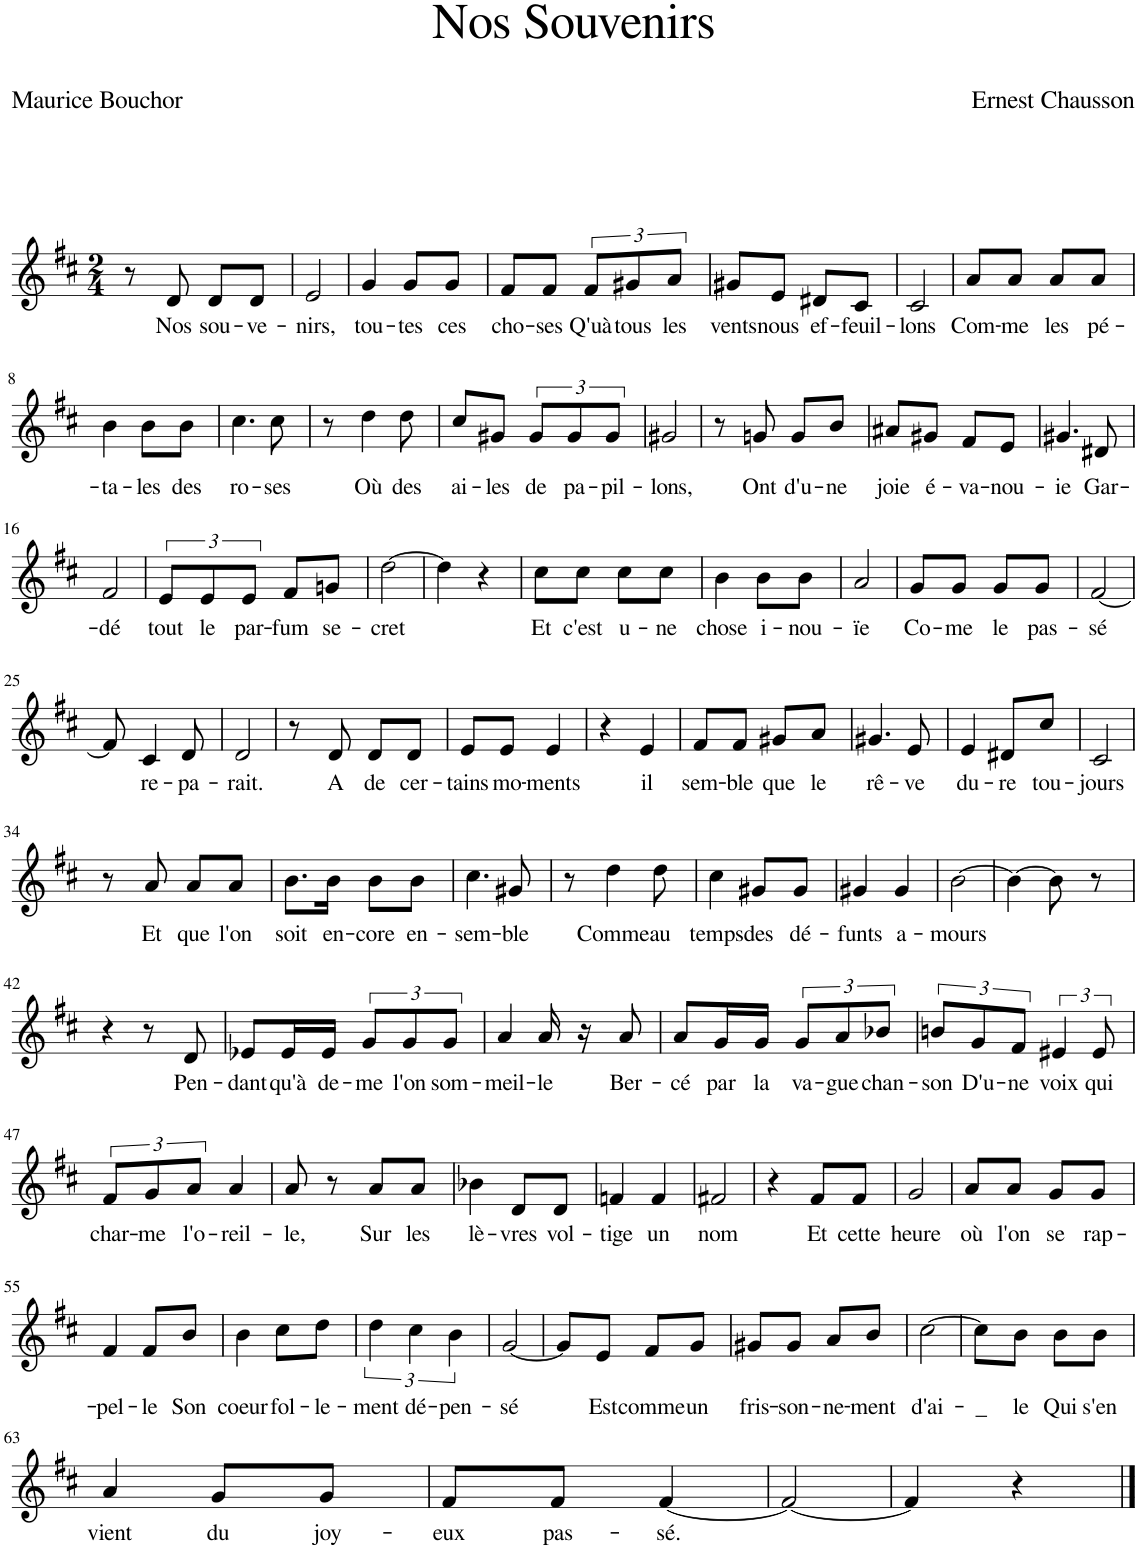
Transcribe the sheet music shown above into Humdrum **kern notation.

**kern	**text
*part1	*part1
*staff1	*staff1
*I"Piano	*
*I'Pno	*
*clefG2	*
*k[f#c#]	*
*M2/4	*
=1	=1
8r	.
!	!LO:LY:b
8d/	Nos
!	!LO:LY:b
8d/L	sou-
!	!LO:LY:b
8d/J	-ve-
=2	=2
!	!LO:LY:b
2e/	-nirs,
=3	=3
!	!LO:LY:b
4g/	tou-
!	!LO:LY:b
8g/L	-tes
!	!LO:LY:b
8g/J	ces
=4	=4
!	!LO:LY:b
8f#/L	cho-
!	!LO:LY:b
8f#/J	-ses
!	!LO:LY:b
12f#/L	Q'uà
!	!LO:LY:b
12g#X/	tous
!	!LO:LY:b
12a/J	les
=5	=5
!	!LO:LY:b
8g#X/L	vents
!	!LO:LY:b
8e/J	nous
!	!LO:LY:b
8d#X/L	ef-
!	!LO:LY:b
8c#/J	-feuil-
=6	=6
!	!LO:LY:b
2c#/	-lons
=7	=7
!	!LO:LY:b
8a/L	Com-
!	!LO:LY:b
8a/J	-me
!	!LO:LY:b
8a/L	les
!	!LO:LY:b
8a/J	pé-
!!LO:LB:g=z
=8	=8
!	!LO:LY:b
4b\	-ta-
!	!LO:LY:b
8b\L	-les
!	!LO:LY:b
8b\J	des
=9	=9
!	!LO:LY:b
4.cc#\	ro-
!	!LO:LY:b
8cc#\	-ses
=10	=10
8r	.
!	!LO:LY:b
4dd\	Où
!	!LO:LY:b
8dd\	des
=11	=11
!	!LO:LY:b
8cc#/L	ai-
!	!LO:LY:b
8g#X/J	-les
!	!LO:LY:b
12g#/L	de
!	!LO:LY:b
12g#/	pa-
!	!LO:LY:b
12g#/J	-pil-
=12	=12
!	!LO:LY:b
2g#X/	-lons,
=13	=13
8r	.
!	!LO:LY:b
8gn/	Ont
!	!LO:LY:b
8g/L	d'u-
!	!LO:LY:b
8b/J	-ne
=14	=14
!	!LO:LY:b
8a#X/L	joie
!	!LO:LY:b
8g#X/J	é-
!	!LO:LY:b
8f#/L	-va-
!	!LO:LY:b
8e/J	-nou-
=15	=15
!	!LO:LY:b
4.g#X/	-ie
!	!LO:LY:b
8d#X/	Gar-
!!LO:LB:g=z
=16	=16
!	!LO:LY:b
2f#/	-dé
=17	=17
!	!LO:LY:b
12e/L	tout
!	!LO:LY:b
12e/	le
!	!LO:LY:b
12e/J	par-
!	!LO:LY:b
8f#/L	-fum
!	!LO:LY:b
8gn/J	se-
=18	=18
!	!LO:LY:b
[2dd\	-cret
=19	=19
4dd\]	.
4r	.
=20	=20
!	!LO:LY:b
8cc#\L	Et
!	!LO:LY:b
8cc#\J	c'est
!	!LO:LY:b
8cc#\L	u-
!	!LO:LY:b
8cc#\J	-ne
=21	=21
!	!LO:LY:b
4b\	chose
!	!LO:LY:b
8b\L	i-
!	!LO:LY:b
8b\J	-nou-
=22	=22
!	!LO:LY:b
2a/	-ïe
=23	=23
!	!LO:LY:b
8g/L	Co-
!	!LO:LY:b
8g/J	-me
!	!LO:LY:b
8g/L	le
!	!LO:LY:b
8g/J	pas-
=24	=24
!	!LO:LY:b
[2f#/	-sé
!!LO:LB:g=z
=25	=25
8f#/]	.
!	!LO:LY:b
4c#/	re-
!	!LO:LY:b
8d/	-pa-
=26	=26
!	!LO:LY:b
2d/	-rait.
=27	=27
8r	.
!	!LO:LY:b
8d/	A
!	!LO:LY:b
8d/L	de
!	!LO:LY:b
8d/J	cer-
=28	=28
!	!LO:LY:b
8e/L	-tains
!	!LO:LY:b
8e/J	mo-
!	!LO:LY:b
4e/	-ments
=29	=29
4r	.
!	!LO:LY:b
4e/	il
=30	=30
!	!LO:LY:b
8f#/L	sem-
!	!LO:LY:b
8f#/J	-ble
!	!LO:LY:b
8g#X/L	que
!	!LO:LY:b
8a/J	le
=31	=31
!	!LO:LY:b
4.g#X/	rê-
!	!LO:LY:b
8e/	-ve
=32	=32
!	!LO:LY:b
4e/	du-
!	!LO:LY:b
8d#X/L	-re
!	!LO:LY:b
8cc#/J	tou-
=33	=33
!	!LO:LY:b
2c#/	-jours
!!LO:LB:g=z
=34	=34
8r	.
!	!LO:LY:b
8a/	Et
!	!LO:LY:b
8a/L	que
!	!LO:LY:b
8a/J	l'on
=35	=35
!	!LO:LY:b
8.b\L	soit
!	!LO:LY:b
16b\Jk	en-
!	!LO:LY:b
8b\L	-core
!	!LO:LY:b
8b\J	en-
=36	=36
!	!LO:LY:b
4.cc#\	-sem-
!	!LO:LY:b
8g#X/	-ble
=37	=37
8r	.
!	!LO:LY:b
4dd\	Comme
!	!LO:LY:b
8dd\	au
=38	=38
!	!LO:LY:b
4cc#\	temps
!	!LO:LY:b
8g#X/L	des
!	!LO:LY:b
8g#/J	dé-
=39	=39
!	!LO:LY:b
4g#X/	-funts
!	!LO:LY:b
4g#/	a-
=40	=40
!	!LO:LY:b
[2b\	-mours
=41	=41
4b\_	.
8b\]	.
8r	.
!!LO:LB:g=z
=42	=42
4r	.
8r	.
!	!LO:LY:b
8d/	Pen-
=43	=43
!	!LO:LY:b
8e-X/L	-dant
!	!LO:LY:b
16e-/L	qu'à
!	!LO:LY:b
16e-/JJ	de-
!	!LO:LY:b
12g/L	-me
!	!LO:LY:b
12g/	l'on
!	!LO:LY:b
12g/J	som-
=44	=44
!	!LO:LY:b
4a/	-meil-
!	!LO:LY:b
16a/	-le
16r	.
!	!LO:LY:b
8a/	Ber-
=45	=45
!	!LO:LY:b
8a/L	-cé
!	!LO:LY:b
16g/L	par
!	!LO:LY:b
16g/JJ	la
!	!LO:LY:b
12g/L	va-
!	!LO:LY:b
12a/	-gue
!	!LO:LY:b
12b-X/J	chan-
=46	=46
!	!LO:LY:b
12bn/L	-son
!	!LO:LY:b
12g/	D'u-
!	!LO:LY:b
12f#/J	-ne
!	!LO:LY:b
6e#X/	voix
!	!LO:LY:b
12e#/	qui
!!LO:LB:g=z
=47	=47
!	!LO:LY:b
12f#/L	char-
!	!LO:LY:b
12g/	-me
!	!LO:LY:b
12a/J	l'o-
!	!LO:LY:b
4a/	-reil-
=48	=48
!	!LO:LY:b
8a/	-le,
8r	.
!	!LO:LY:b
8a/L	Sur
!	!LO:LY:b
8a/J	les
=49	=49
!	!LO:LY:b
4b-X\	lè-
!	!LO:LY:b
8d/L	-vres
!	!LO:LY:b
8d/J	vol-
=50	=50
!	!LO:LY:b
4fn/	-tige
!	!LO:LY:b
4f/	un
=51	=51
!	!LO:LY:b
2f#X/	nom
=52	=52
4r	.
!	!LO:LY:b
8f#/L	Et
!	!LO:LY:b
8f#/J	cette
=53	=53
!	!LO:LY:b
2g/	heure
=54	=54
!	!LO:LY:b
8a/L	où
!	!LO:LY:b
8a/J	l'on
!	!LO:LY:b
8g/L	se
!	!LO:LY:b
8g/J	rap-
!!LO:LB:g=z
=55	=55
!	!LO:LY:b
4f#/	-pel-
!	!LO:LY:b
8f#/L	-le
!	!LO:LY:b
8b/J	Son
=56	=56
!	!LO:LY:b
4b\	coeur
!	!LO:LY:b
8cc#\L	fol-
!	!LO:LY:b
8dd\J	-le-
=57	=57
!	!LO:LY:b
6dd\	-ment
!	!LO:LY:b
6cc#\	dé-
!	!LO:LY:b
6b\	-pen-
=58	=58
!	!LO:LY:b
[2g/	-sé
=59	=59
8g/L]	.
!	!LO:LY:b
8e/J	Est
!	!LO:LY:b
8f#/L	comme
!	!LO:LY:b
8g/J	un
=60	=60
!	!LO:LY:b
8g#X/L	fris-
!	!LO:LY:b
8g#/J	-son-
!	!LO:LY:b
8a/L	-ne-
!	!LO:LY:b
8b/J	-ment
=61	=61
!	!LO:LY:b
[2cc#\	d'ai-
=62	=62
!	!LO:LY:b
8cc#\L]	_
!	!LO:LY:b
8b\J	-le
!	!LO:LY:b
8b\L	Qui
!	!LO:LY:b
8b\J	s'en
!!LO:LB:g=z
=63	=63
!	!LO:LY:b
4a/	vient
!	!LO:LY:b
8g/L	du
!	!LO:LY:b
8g/J	joy-
=64	=64
!	!LO:LY:b
8f#/L	-eux
!	!LO:LY:b
8f#/J	pas-
!	!LO:LY:b
[4f#/	-sé.
=65	=65
2f#/_	.
=66	=66
4f#/]	.
4r	.
==	==
*-	*-
